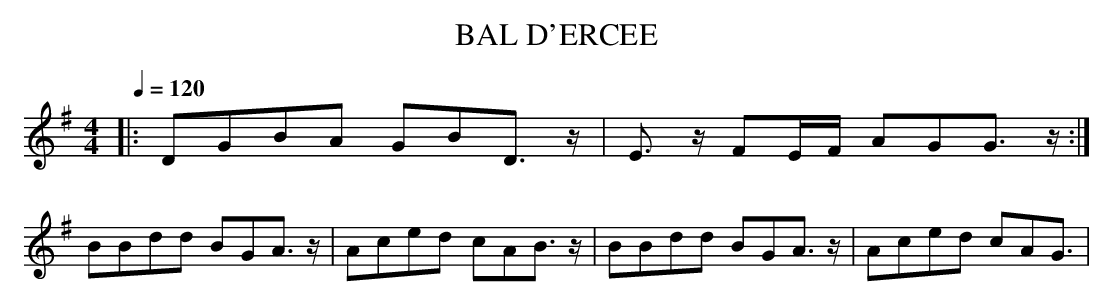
X:1
T:BAL D'ERCEE
M:4/4
L:1/8
Q:1/4=120
K:G
|:DGBA GBD3/2 z/2 |E3/2 z/2 FE/2F/2 AGG3/2 z/2:|
BBdd BGA3/2 z/2 |Aced cAB3/2 z/2 |BBdd BGA3/2 z/2 |Aced cAG3/2|
